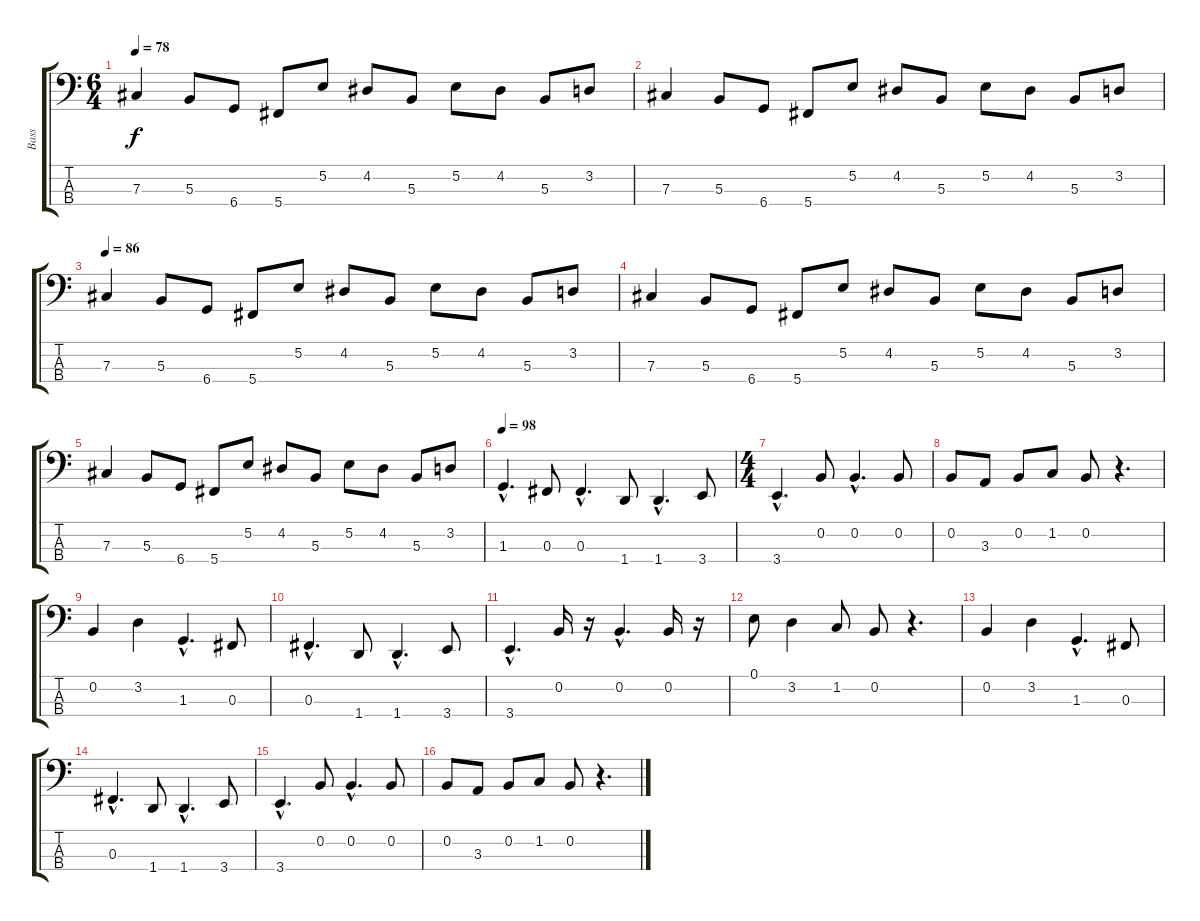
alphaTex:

\track ("Bass" "Bass") {instrument electricbassfinger}
\staff {score tabs}
\tuning (E2 B1 Gb1 Db1) {hide}
\ts (6 4)
\tempo 78
\clef f4
\ks c
7.3.4{dy f} 5.3.8 6.4.8 5.4.8 5.2.8 4.2.8 5.3.8 5.2.8 4.2.8 5.3.8 3.2.8 |
7.3.4 5.3.8 6.4.8 5.4.8 5.2.8 4.2.8 5.3.8 5.2.8 4.2.8 5.3.8 3.2.8 |
\tempo 86
7.3.4 5.3.8 6.4.8 5.4.8 5.2.8 4.2.8 5.3.8 5.2.8 4.2.8 5.3.8 3.2.8 |
7.3.4 5.3.8 6.4.8 5.4.8 5.2.8 4.2.8 5.3.8 5.2.8 4.2.8 5.3.8 3.2.8 |
7.3.4 5.3.8 6.4.8 5.4.8 5.2.8 4.2.8 5.3.8 5.2.8 4.2.8 5.3.8 3.2.8 |
\tempo 98
1.3{hac}.4{d} 0.3.8 0.3{hac}.4{d} 1.4.8 1.4{hac}.4{d} 3.4.8 |
\ts (4 4)
3.4{hac}.4{d} 0.2.8 0.2{hac}.4{d} 0.2.8 |
0.2.8 3.3.8 0.2.8 1.2.8 0.2.8 r.4{d} |
0.2.4 3.2.4 1.3{hac}.4{d} 0.3.8 |
0.3{hac}.4{d} 1.4.8 1.4{hac}.4{d} 3.4.8 |
3.4{hac}.4{d} 0.2.16 r.16 0.2{hac}.4{d} 0.2.16 r.16 |
0.1.8 3.2.4 1.2.8 0.2.8 r.4{d} |
0.2.4{instrument electricbassfinger} 3.2.4 1.3{hac}.4{d} 0.3.8 |
0.3{hac}.4{d} 1.4.8 1.4{hac}.4{d} 3.4.8 |
3.4{hac}.4{d} 0.2.8 0.2{hac}.4{d} 0.2.8 |
0.2.8 3.3.8 0.2.8 1.2.8 0.2.8 r.4{d}
